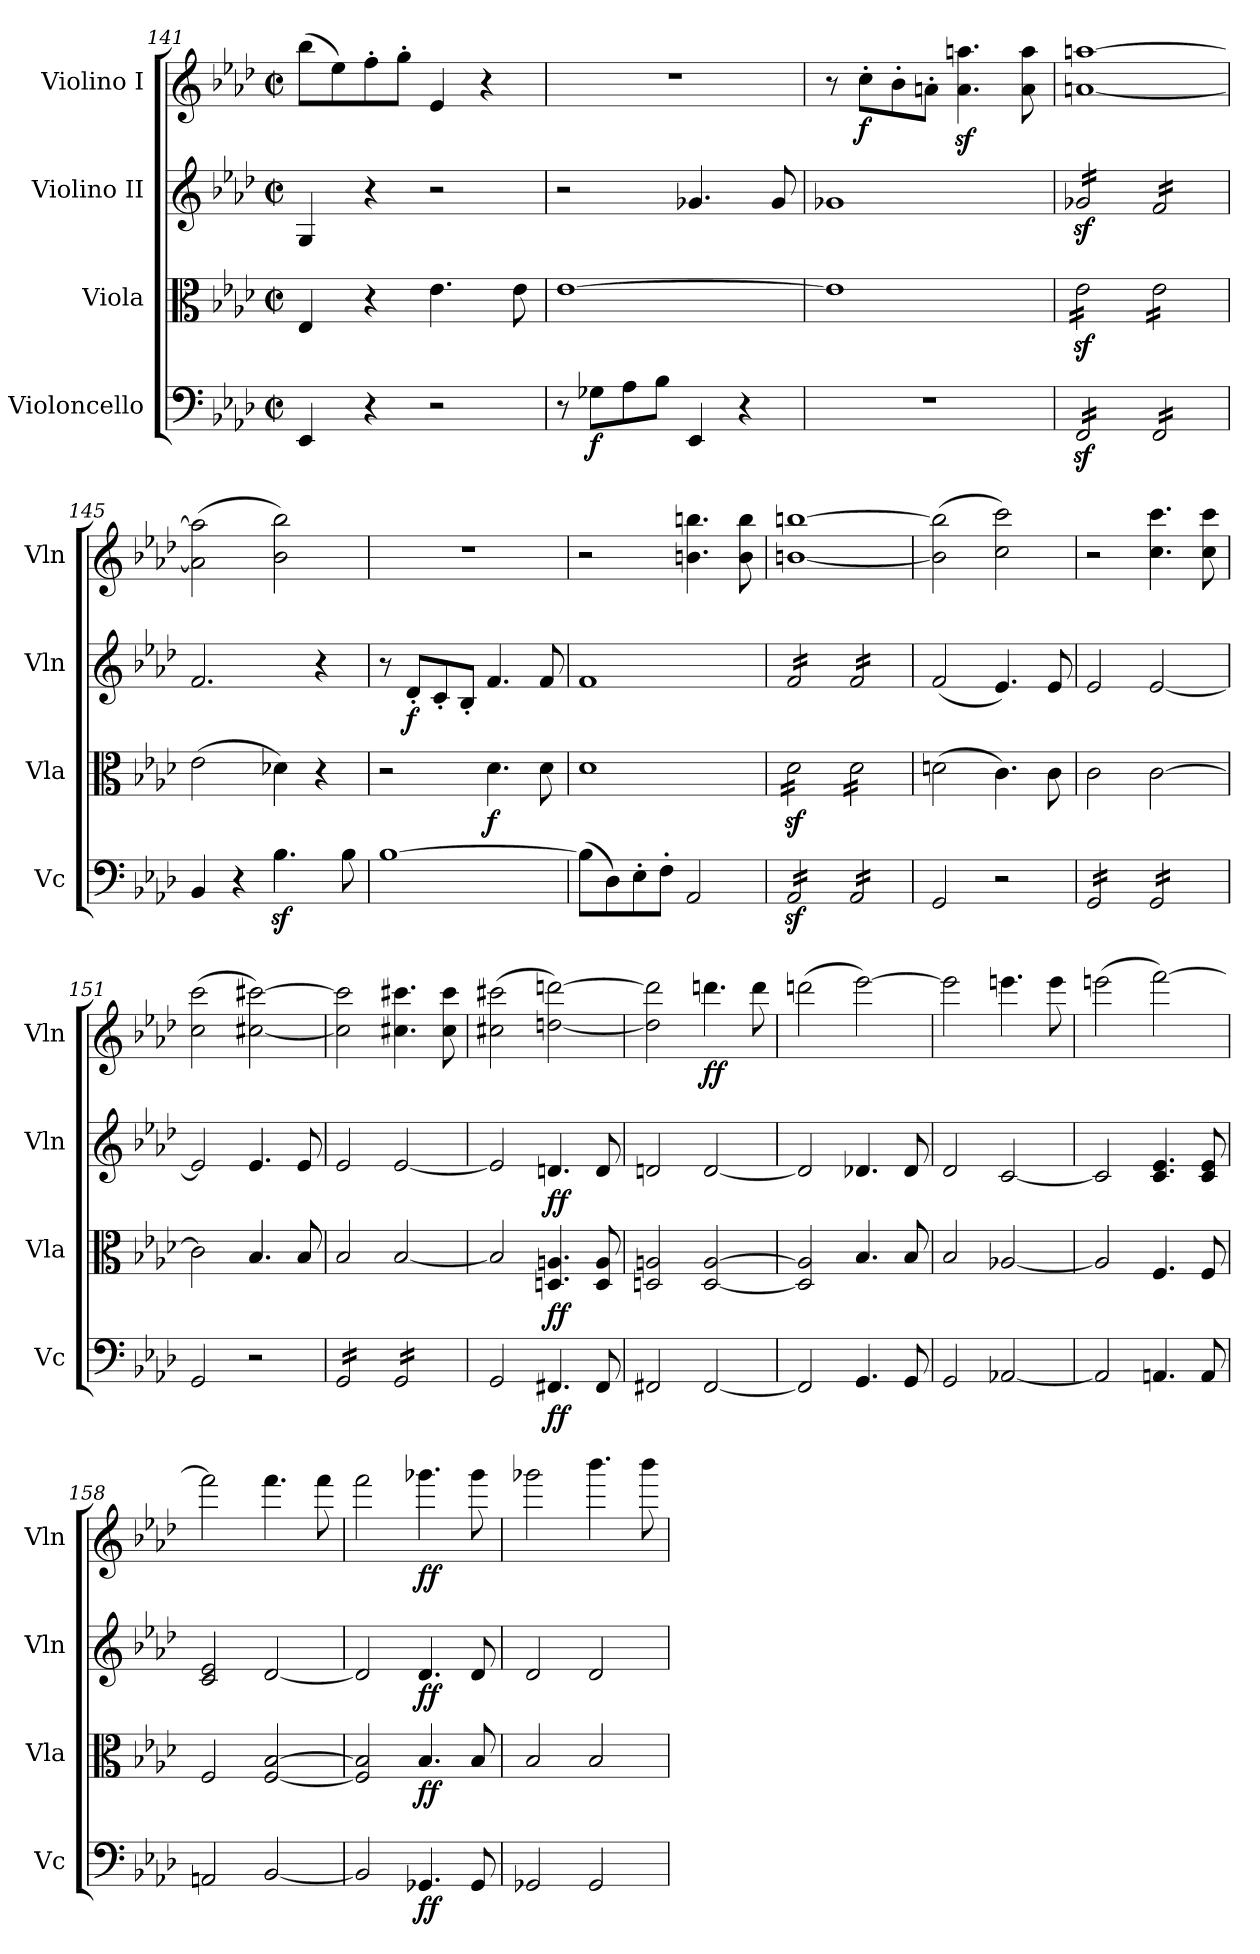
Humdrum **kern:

**kern	**dynam	**kern	**dynam	**kern	**dynam	**kern	**dynam
*part4	*part4	*part3	*part3	*part2	*part2	*part1	*part1
*staff4	*staff4	*staff3	*staff3	*staff2	*staff2	*staff1	*staff1
*I"Violoncello	*	*I"Viola	*	*I"Violino II	*	*I"Violino I	*
*I'Vc	*	*I'Vla	*	*I'Vln	*	*I'Vln	*
*clefF4	*	*clefC3	*	*clefG2	*	*clefG2	*
*k[b-e-a-d-]	*	*k[b-e-a-d-]	*	*k[b-e-a-d-]	*	*k[b-e-a-d-]	*
*M2/2	*	*M2/2	*	*M2/2	*	*M2/2	*
*met(c|)	*	*met(c|)	*	*met(c|)	*	*met(c|)	*
=141	=141	=141	=141	=141	=141	=141	=141
4EE-/	.	4E-/	.	4G/	.	(8bb-\L	.
.	.	.	.	.	.	8ee-\)	.
4r	.	4r	.	4r	.	8ff'\	.
.	.	.	.	.	.	8gg'\J	.
!	!	!	!LO:DY:b	!	!	!	!
2r	.	4.e-\	other-dynamics	2r	.	4e-/	.
.	.	.	.	.	.	4r	.
.	.	8e-\	.	.	.	.	.
!!LO:LB:g=z
=142	=142	=142	=142	=142	=142	=142	=142
8r	.	[1e-	.	2r	.	1r	.
!	!LO:DY:b	!	!	!	!	!	!
8G-X\L	f	.	.	.	.	.	.
8A-\	.	.	.	.	.	.	.
8B-\J	.	.	.	.	.	.	.
!	!	!	!	!	!LO:DY:b	!	!
4EE-/	.	.	.	4.g-X/	other-dynamics	.	.
4r	.	.	.	.	.	.	.
.	.	.	.	8g-/	.	.	.
=143	=143	=143	=143	=143	=143	=143	=143
1r	.	1e-]	.	1g-X	.	8r	.
!	!	!	!	!	!	!	!LO:DY:b
.	.	.	.	.	.	8cc'\L	f
.	.	.	.	.	.	8b-'\	.
.	.	.	.	.	.	8an'\J	.
.	.	.	.	.	.	4.a\z< 4.aan\z<	.
.	.	.	.	.	.	8a\ 8aa\	.
=144	=144	=144	=144	=144	=144	=144	=144
*tremolo	*	*	*	*	*	*	*
*	*	*tremolo	*	*	*	*	*
*	*	*	*	*tremolo	*	*	*
16FFz</LL	.	16e-z<\LL	.	16g-Xz</LL	.	[1an [1aan	.
16FFz</	.	16e-z<\	.	16g-Xz</	.	.	.
16FFz</	.	16e-z<\	.	16g-Xz</	.	.	.
16FFz</	.	16e-z<\	.	16g-Xz</	.	.	.
16FFz</	.	16e-z<\	.	16g-Xz</	.	.	.
16FFz</	.	16e-z<\	.	16g-Xz</	.	.	.
16FFz</	.	16e-z<\	.	16g-Xz</	.	.	.
16FFz</JJ	.	16e-z<\JJ	.	16g-Xz</JJ	.	.	.
16FF/LL	.	16e-\LL	.	16f/LL	.	.	.
16FF/	.	16e-\	.	16f/	.	.	.
16FF/	.	16e-\	.	16f/	.	.	.
16FF/	.	16e-\	.	16f/	.	.	.
16FF/	.	16e-\	.	16f/	.	.	.
16FF/	.	16e-\	.	16f/	.	.	.
16FF/	.	16e-\	.	16f/	.	.	.
16FF/JJ	.	16e-\JJ	.	16f/JJ	.	.	.
*	*	*	*	*Xtremolo	*	*	*
*	*	*Xtremolo	*	*	*	*	*
*Xtremolo	*	*	*	*	*	*	*
=145	=145	=145	=145	=145	=145	=145	=145
4BB-/	.	(2e-\	.	2.f/	.	(2a\] 2aa\]	.
4r	.	.	.	.	.	.	.
4.B-z<\	.	4d-X\)	.	.	.	2b-\ 2bb-\)	.
.	.	4r	.	4r	.	.	.
8B-\	.	.	.	.	.	.	.
=146	=146	=146	=146	=146	=146	=146	=146
[1B-	.	2r	.	8r	.	1r	.
!	!	!	!	!	!LO:DY:b	!	!
.	.	.	.	8d-'/L	f	.	.
.	.	.	.	8c'/	.	.	.
.	.	.	.	8B-'/J	.	.	.
!	!	!	!LO:DY:b	!	!	!	!
.	.	4.d-\	f	4.f/	.	.	.
.	.	8d-\	.	8f/	.	.	.
=147	=147	=147	=147	=147	=147	=147	=147
(8B-\L]	.	1d-	.	1f	.	2r	.
8D-\)	.	.	.	.	.	.	.
8E-'\	.	.	.	.	.	.	.
8F'\J	.	.	.	.	.	.	.
!	!	!	!	!	!	!	!LO:DY:b
2AA-/	.	.	.	.	.	4.bn\ 4.bbn\	other-dynamics
.	.	.	.	.	.	8b\ 8bb\	.
=148	=148	=148	=148	=148	=148	=148	=148
*tremolo	*	*	*	*	*	*	*
*	*	*tremolo	*	*	*	*	*
*	*	*	*	*tremolo	*	*	*
16AA-z</LL	.	16d-z<\LL	.	16f/LL	.	[1bn [1bbn	.
16AA-z</	.	16d-z<\	.	16f/	.	.	.
16AA-z</	.	16d-z<\	.	16f/	.	.	.
16AA-z</	.	16d-z<\	.	16f/	.	.	.
16AA-z</	.	16d-z<\	.	16f/	.	.	.
16AA-z</	.	16d-z<\	.	16f/	.	.	.
16AA-z</	.	16d-z<\	.	16f/	.	.	.
16AA-z</JJ	.	16d-z<\JJ	.	16f/JJ	.	.	.
16AA-/LL	.	16d-\LL	.	16f/LL	.	.	.
16AA-/	.	16d-\	.	16f/	.	.	.
16AA-/	.	16d-\	.	16f/	.	.	.
16AA-/	.	16d-\	.	16f/	.	.	.
16AA-/	.	16d-\	.	16f/	.	.	.
16AA-/	.	16d-\	.	16f/	.	.	.
16AA-/	.	16d-\	.	16f/	.	.	.
16AA-/JJ	.	16d-\JJ	.	16f/JJ	.	.	.
*	*	*	*	*Xtremolo	*	*	*
*	*	*Xtremolo	*	*	*	*	*
*Xtremolo	*	*	*	*	*	*	*
=149	=149	=149	=149	=149	=149	=149	=149
2GG/	.	(2dn\	.	(2f/	.	(2b\] 2bb\]	.
2r	.	4.c\)	.	4.e-/)	.	2cc\ 2ccc\)	.
.	.	8c\	.	8e-/	.	.	.
!!LO:PB:g=z
=150	=150	=150	=150	=150	=150	=150	=150
*tremolo	*	*	*	*	*	*	*
16GG/LL	.	2c\	.	2e-/	.	2r	.
16GG/	.	.	.	.	.	.	.
16GG/	.	.	.	.	.	.	.
16GG/	.	.	.	.	.	.	.
16GG/	.	.	.	.	.	.	.
16GG/	.	.	.	.	.	.	.
16GG/	.	.	.	.	.	.	.
16GG/JJ	.	.	.	.	.	.	.
!	!LO:DY:b	!	!LO:DY:b	!	!LO:DY:b	!	!LO:DY:b
16GG/LL	other-dynamics	[2c\	other-dynamics	[2e-/	other-dynamics	4.cc\ 4.ccc\	other-dynamics
16GG/	.	.	.	.	.	.	.
16GG/	.	.	.	.	.	.	.
16GG/	.	.	.	.	.	.	.
16GG/	.	.	.	.	.	.	.
16GG/	.	.	.	.	.	.	.
16GG/	.	.	.	.	.	8cc\ 8ccc\	.
16GG/JJ	.	.	.	.	.	.	.
*Xtremolo	*	*	*	*	*	*	*
=151	=151	=151	=151	=151	=151	=151	=151
2GG/	.	2c\]	.	2e-/]	.	(2cc\ 2ccc\	.
2r	.	4.B-/	.	4.e-/	.	[2cc#X\ [2ccc#X\)	.
.	.	8B-/	.	8e-/	.	.	.
=152	=152	=152	=152	=152	=152	=152	=152
*tremolo	*	*	*	*	*	*	*
16GG/LL	.	2B-/	.	2e-/	.	2cc#\] 2ccc#\]	.
16GG/	.	.	.	.	.	.	.
16GG/	.	.	.	.	.	.	.
16GG/	.	.	.	.	.	.	.
16GG/	.	.	.	.	.	.	.
16GG/	.	.	.	.	.	.	.
16GG/	.	.	.	.	.	.	.
16GG/JJ	.	.	.	.	.	.	.
16GG/LL	.	[2B-/	.	[2e-/	.	4.cc#X\ 4.ccc#X\	.
16GG/	.	.	.	.	.	.	.
16GG/	.	.	.	.	.	.	.
16GG/	.	.	.	.	.	.	.
16GG/	.	.	.	.	.	.	.
16GG/	.	.	.	.	.	.	.
16GG/	.	.	.	.	.	8cc#\ 8ccc#\	.
16GG/JJ	.	.	.	.	.	.	.
*Xtremolo	*	*	*	*	*	*	*
=153	=153	=153	=153	=153	=153	=153	=153
2GG/	.	2B-/]	.	2e-/]	.	(2cc#X\ 2ccc#X\	.
!	!LO:DY:b	!	!LO:DY:b	!	!LO:DY:b	!	!
4.FF#X/	ff	4.Dn/ 4.An/	ff	4.dn/	ff	[2ddn\ [2dddn\)	.
8FF#/	.	8D/ 8A/	.	8d/	.	.	.
=154	=154	=154	=154	=154	=154	=154	=154
2FF#X/	.	2Dn/ 2An/	.	2dn/	.	2dd\] 2ddd\]	.
!	!	!	!	!	!	!	!LO:DY:b
[2FF#/	.	[2D/ [2A/	.	[2d/	.	4.dddn\	ff
.	.	.	.	.	.	8ddd\	.
=155	=155	=155	=155	=155	=155	=155	=155
2FF#/]	.	2D/] 2A/]	.	2d/]	.	(2dddn\	.
4.GG/	.	4.B-/	.	4.d-X/	.	[2eee-\)	.
8GG/	.	8B-/	.	8d-/	.	.	.
=156	=156	=156	=156	=156	=156	=156	=156
2GG/	.	2B-/	.	2d-/	.	2eee-\]	.
[2AA-X/	.	[2A-X/	.	[2c/	.	4.eeen\	.
.	.	.	.	.	.	8eee\	.
=157	=157	=157	=157	=157	=157	=157	=157
2AA-/]	.	2A-/]	.	2c/]	.	(2eeen\	.
4.AAn/	.	4.F/	.	4.c/ 4.e-/	.	[2fff\)	.
8AA/	.	8F/	.	8c/ 8e-/	.	.	.
=158	=158	=158	=158	=158	=158	=158	=158
2AAn/	.	2F/	.	2c/ 2e-/	.	2fff\]	.
[2BB-/	.	[2F/ [2B-/	.	[2d-/	.	4.fff\	.
.	.	.	.	.	.	8fff\	.
!!LO:LB:g=z
=159	=159	=159	=159	=159	=159	=159	=159
2BB-/]	.	2F/] 2B-/]	.	2d-/]	.	2fff\	.
!	!LO:DY:b	!	!LO:DY:b	!	!LO:DY:b	!	!LO:DY:b
4.GG-X/	ff	4.B-/	ff	4.d-/	ff	4.ggg-X\	ff
8GG-/	.	8B-/	.	8d-/	.	8ggg-\	.
=160	=160	=160	=160	=160	=160	=160	=160
2GG-X/	.	2B-/	.	2d-/	.	2ggg-X\	.
2GG-/	.	2B-/	.	2d-/	.	4.bbb-\	.
.	.	.	.	.	.	8bbb-\	.
=	=	=	=	=	=	=	=
*-	*-	*-	*-	*-	*-	*-	*-
